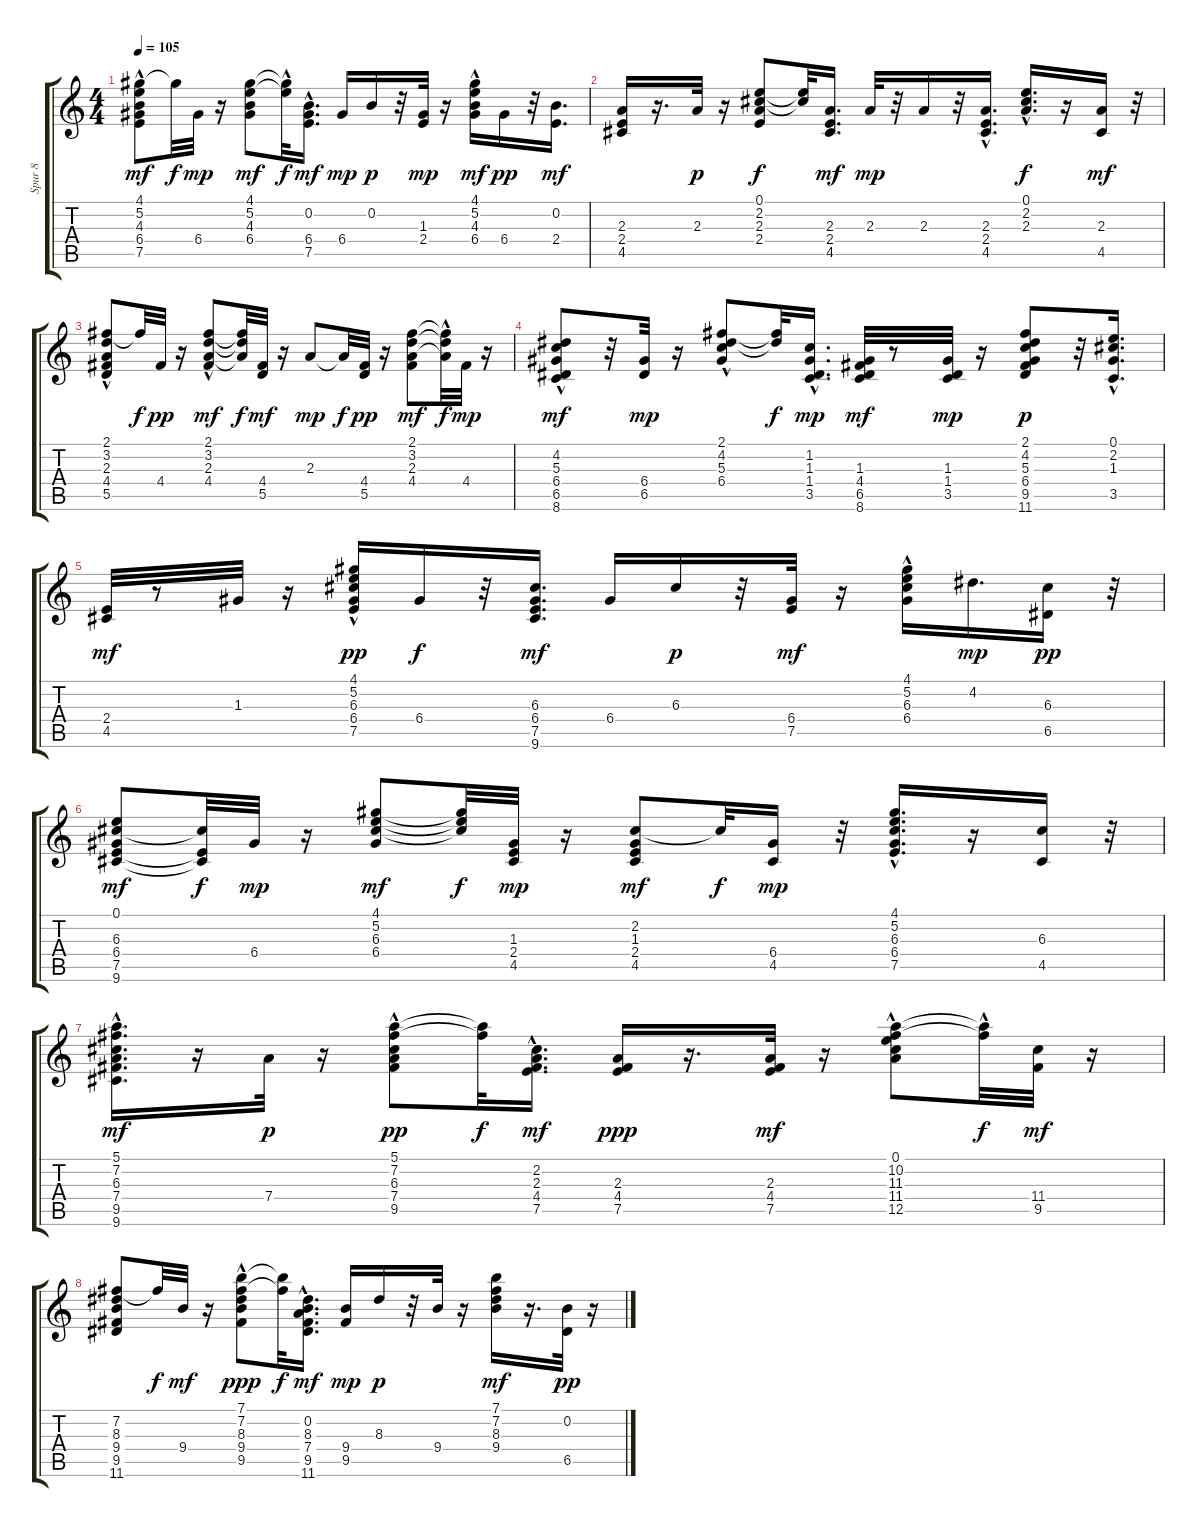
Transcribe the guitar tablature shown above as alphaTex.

\track ("Spur 8" "Spur 8") {instrument acousticguitarsteel}
\staff {score tabs}
\tuning (E4 B3 G3 D3 A2 E2) {hide}
\ts (4 4)
\tempo 105
\clef g2
\ks c
(4.1 5.2 4.3 6.4{hac} 7.5).8{dy mf} 4.1{t}.32{dy f} 6.4.32{dy mp} r.16 (4.1 5.2 4.3 6.4).8{dy mf} (4.1{t} 5.2{hac t}).32{dy f} (0.2{hac} 6.4 7.5{hac}).16{d dy mf} 6.4.16{dy mp} 0.2.16{dy p} r.32 (1.3 2.4).32{dy mp} r.16 (4.1{hac} 5.2 4.3{hac} 6.4).16{dy mf} 6.4.16{dy pp} r.32 (0.2 2.4).16{d dy mf} |
(2.3 2.4 4.5).16 r.16{d} 2.3.32{dy p} r.16 (0.1 2.2 2.3 2.4).8{dy f} (0.1{t} 2.2{t}).32 (2.3 2.4 4.5).16{d dy mf} 2.3.32{dy mp} r.32 2.3.16 r.32 (2.3 2.4{hac} 4.5).16{d} (0.1{hac} 2.2{hac} 2.3{hac}).16{d dy f} r.16 (2.3 4.5).16{dy mf} r.32 |
(2.1 3.2 2.3 4.4 5.5{hac}).8 2.1{t}.32{dy f} 4.4.32{dy pp} r.16 (2.1 3.2 2.3 4.4{hac}).8{dy mf} (2.1{t} 3.2{t} 2.3{t}).32{dy f} (4.4 5.5).32{dy mf} r.16 2.3.8{dy mp} 2.3{t}.32{dy f} (4.4 5.5).32{dy pp} r.16 (2.1 3.2 2.3 4.4).8{dy mf} (2.1{t} 3.2{t} 2.3{hac t}).32{dy f} 4.4.32{dy mp} r.16 |
(4.2 5.3{hac} 6.4 6.5 8.6).8{dy mf} r.32 (6.4 6.5).32{dy mp} r.16 (2.1 4.2 5.3 6.4{hac}).8 (2.1{t} 4.2{t}).32{dy f} (1.2{hac} 1.3 1.4 3.5).16{d dy mp} (1.3 4.4 6.5 8.6).32{dy mf} r.8 (1.3 1.4 3.5).32{dy mp} r.16 (2.1 4.2 5.3 6.4 9.5 11.6).8{dy p} r.32 (0.1 2.2{hac} 1.3 3.5).16{d} |
(2.4 4.5).32{dy mf} r.8 1.3.32 r.16 (4.1{hac} 5.2{hac} 6.3 6.4 7.5).16{dy pp} 6.4.16{dy f} r.32 (6.3 6.4 7.5 9.6).16{d dy mf} 6.4.16 6.3.16{dy p} r.32 (6.4 7.5).32{dy mf} r.16 (4.1{hac} 5.2 6.3{hac} 6.4).16 4.2.16{d dy mp} (6.3 6.5).16{dy pp} r.32 |
(0.1 6.3 6.4 7.5 9.6).8{dy mf} (6.3{t} 7.5{t} 9.6{t}).32{dy f} 6.4.32{dy mp} r.16 (4.1 5.2 6.3 6.4).8{dy mf} (4.1{t} 5.2{t} 6.3{t}).32{dy f} (1.3 2.4 4.5).32{dy mp} r.16 (2.2 1.3 2.4 4.5).8{dy mf} 2.2{t}.32{dy f} (6.4 4.5).16{dy mp} r.32 (4.1{hac} 5.2 6.3 6.4 7.5).16{d} r.16 (6.3 4.5).16 r.32 |
(5.1 7.2{hac} 6.3 7.4 9.5 9.6).16{d dy mf} r.16 7.4.32{dy p} r.16 (5.1 7.2 6.3 7.4{hac} 9.5).8{dy pp} (5.1{t} 7.2{t}).32{dy f} (2.2{hac} 2.3 4.4 7.5).16{d dy mf} (2.3 4.4 7.5).16{dy ppp} r.16{d} (2.3 4.4 7.5).32{dy mf} r.16 (0.1 10.2 11.3 11.4{hac} 12.5{hac}).8 (10.2{t} 11.3{hac t}).32{dy f} (11.4 9.5).32{dy mf} r.16 |
(7.2 8.3 9.4 9.5 11.6).8 7.2{t}.32{dy f} 9.4.32{dy mf} r.16 (7.1 7.2 8.3 9.4{hac} 9.5).8{dy ppp} (7.1{t} 7.2{t}).32{dy f} (0.2 8.3{hac} 7.4 9.5 11.6).16{d dy mf} (9.4 9.5).16{dy mp} 8.3.16{dy p} r.32 9.4.32 r.16 (7.1 7.2 8.3 9.4).16{dy mf} r.16{d} (0.2 6.5).32{dy pp} r.16
